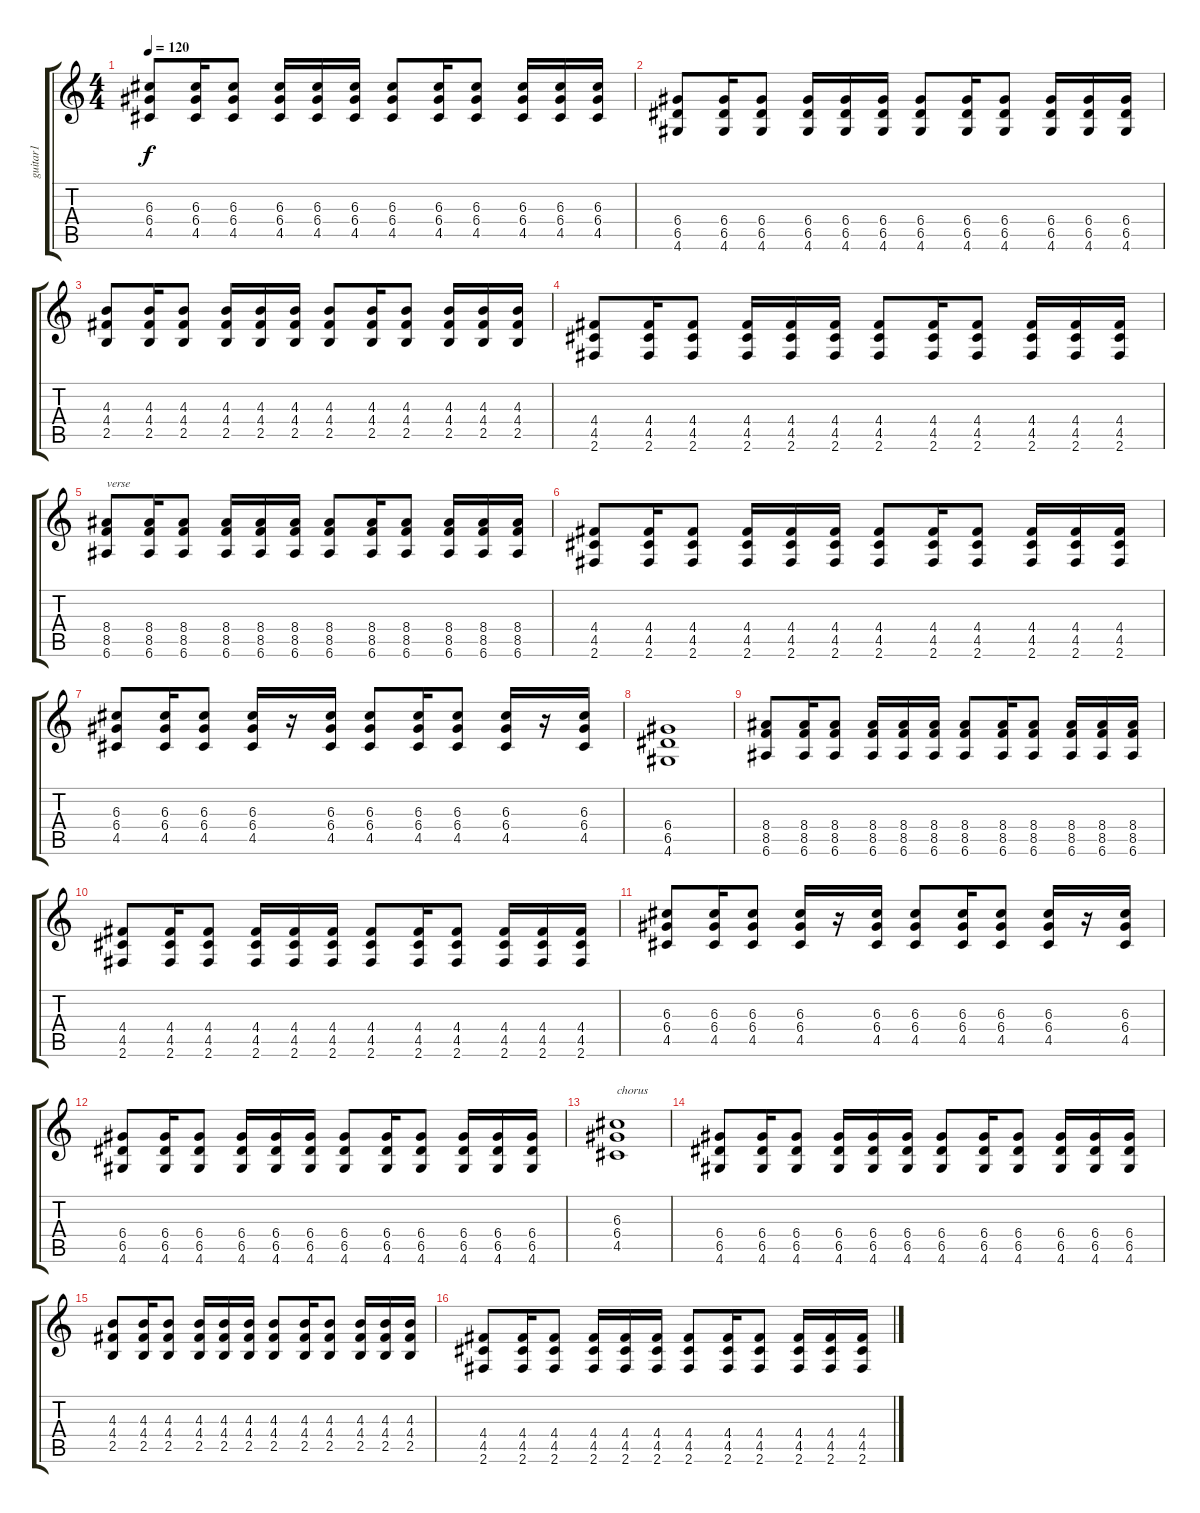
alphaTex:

\track ("guitar1" "guitar1") {instrument overdrivenguitar}
\staff {score tabs}
\tuning (E4 B3 G3 D3 A2 E2) {hide}
\ts (4 4)
\tempo 120
\clef g2
\ks c
(6.3 6.4 4.5).8{dy f} (6.3 6.4 4.5).16 (6.3 6.4 4.5).8 (6.3 6.4 4.5).16 (6.3 6.4 4.5).16 (6.3 6.4 4.5).16 (6.3 6.4 4.5).8 (6.3 6.4 4.5).16 (6.3 6.4 4.5).8 (6.3 6.4 4.5).16 (6.3 6.4 4.5).16 (6.3 6.4 4.5).16 |
(6.4 6.5 4.6).8 (6.4 6.5 4.6).16 (6.4 6.5 4.6).8 (6.4 6.5 4.6).16 (6.4 6.5 4.6).16 (6.4 6.5 4.6).16 (6.4 6.5 4.6).8 (6.4 6.5 4.6).16 (6.4 6.5 4.6).8 (6.4 6.5 4.6).16 (6.4 6.5 4.6).16 (6.4 6.5 4.6).16 |
(4.3 4.4 2.5).8 (4.3 4.4 2.5).16 (4.3 4.4 2.5).8 (4.3 4.4 2.5).16 (4.3 4.4 2.5).16 (4.3 4.4 2.5).16 (4.3 4.4 2.5).8 (4.3 4.4 2.5).16 (4.3 4.4 2.5).8 (4.3 4.4 2.5).16 (4.3 4.4 2.5).16 (4.3 4.4 2.5).16 |
(4.4 4.5 2.6).8 (4.4 4.5 2.6).16 (4.4 4.5 2.6).8 (4.4 4.5 2.6).16 (4.4 4.5 2.6).16 (4.4 4.5 2.6).16 (4.4 4.5 2.6).8 (4.4 4.5 2.6).16 (4.4 4.5 2.6).8 (4.4 4.5 2.6).16 (4.4 4.5 2.6).16 (4.4 4.5 2.6).16 |
(8.4 8.5 6.6).8{txt "verse"} (8.4 8.5 6.6).16 (8.4 8.5 6.6).8 (8.4 8.5 6.6).16 (8.4 8.5 6.6).16 (8.4 8.5 6.6).16 (8.4 8.5 6.6).8 (8.4 8.5 6.6).16 (8.4 8.5 6.6).8 (8.4 8.5 6.6).16 (8.4 8.5 6.6).16 (8.4 8.5 6.6).16 |
(4.4 4.5 2.6).8 (4.4 4.5 2.6).16 (4.4 4.5 2.6).8 (4.4 4.5 2.6).16 (4.4 4.5 2.6).16 (4.4 4.5 2.6).16 (4.4 4.5 2.6).8 (4.4 4.5 2.6).16 (4.4 4.5 2.6).8 (4.4 4.5 2.6).16 (4.4 4.5 2.6).16 (4.4 4.5 2.6).16 |
(6.3 6.4 4.5).8 (6.3 6.4 4.5).16 (6.3 6.4 4.5).8 (6.3 6.4 4.5).16 r.16 (6.3 6.4 4.5).16 (6.3 6.4 4.5).8 (6.3 6.4 4.5).16 (6.3 6.4 4.5).8 (6.3 6.4 4.5).16 r.16 (6.3 6.4 4.5).16 |
(6.4 6.5 4.6).1 |
(8.4 8.5 6.6).8 (8.4 8.5 6.6).16 (8.4 8.5 6.6).8 (8.4 8.5 6.6).16 (8.4 8.5 6.6).16 (8.4 8.5 6.6).16 (8.4 8.5 6.6).8 (8.4 8.5 6.6).16 (8.4 8.5 6.6).8 (8.4 8.5 6.6).16 (8.4 8.5 6.6).16 (8.4 8.5 6.6).16 |
(4.4 4.5 2.6).8 (4.4 4.5 2.6).16 (4.4 4.5 2.6).8 (4.4 4.5 2.6).16 (4.4 4.5 2.6).16 (4.4 4.5 2.6).16 (4.4 4.5 2.6).8 (4.4 4.5 2.6).16 (4.4 4.5 2.6).8 (4.4 4.5 2.6).16 (4.4 4.5 2.6).16 (4.4 4.5 2.6).16 |
(6.3 6.4 4.5).8 (6.3 6.4 4.5).16 (6.3 6.4 4.5).8 (6.3 6.4 4.5).16 r.16 (6.3 6.4 4.5).16 (6.3 6.4 4.5).8 (6.3 6.4 4.5).16 (6.3 6.4 4.5).8 (6.3 6.4 4.5).16 r.16 (6.3 6.4 4.5).16 |
(6.4 6.5 4.6).8 (6.4 6.5 4.6).16 (6.4 6.5 4.6).8 (6.4 6.5 4.6).16 (6.4 6.5 4.6).16 (6.4 6.5 4.6).16 (6.4 6.5 4.6).8 (6.4 6.5 4.6).16 (6.4 6.5 4.6).8 (6.4 6.5 4.6).16 (6.4 6.5 4.6).16 (6.4 6.5 4.6).16 |
(6.3 6.4 4.5).1{txt "chorus"} |
(6.4 6.5 4.6).8 (6.4 6.5 4.6).16 (6.4 6.5 4.6).8 (6.4 6.5 4.6).16 (6.4 6.5 4.6).16 (6.4 6.5 4.6).16 (6.4 6.5 4.6).8 (6.4 6.5 4.6).16 (6.4 6.5 4.6).8 (6.4 6.5 4.6).16 (6.4 6.5 4.6).16 (6.4 6.5 4.6).16 |
(4.3 4.4 2.5).8 (4.3 4.4 2.5).16 (4.3 4.4 2.5).8 (4.3 4.4 2.5).16 (4.3 4.4 2.5).16 (4.3 4.4 2.5).16 (4.3 4.4 2.5).8 (4.3 4.4 2.5).16 (4.3 4.4 2.5).8 (4.3 4.4 2.5).16 (4.3 4.4 2.5).16 (4.3 4.4 2.5).16 |
(4.4 4.5 2.6).8 (4.4 4.5 2.6).16 (4.4 4.5 2.6).8 (4.4 4.5 2.6).16 (4.4 4.5 2.6).16 (4.4 4.5 2.6).16 (4.4 4.5 2.6).8 (4.4 4.5 2.6).16 (4.4 4.5 2.6).8 (4.4 4.5 2.6).16 (4.4 4.5 2.6).16 (4.4 4.5 2.6).16
